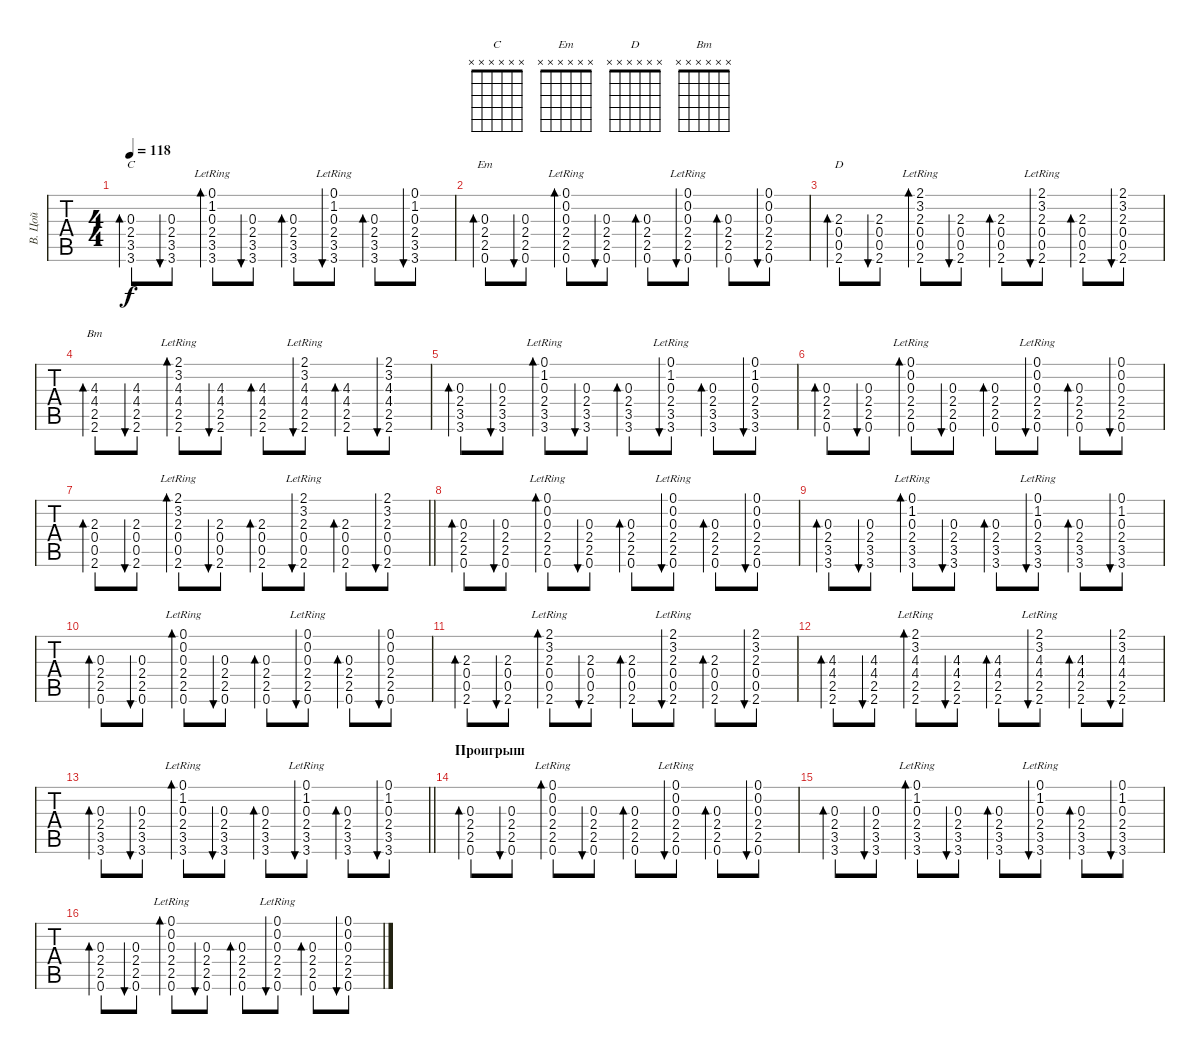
\track ("В. Цой" "В. Цой") {instrument acousticguitarsteel}
\staff {tabs}
\tuning (E4 B3 G3 D3 A2 E2) {hide}
\chord ("C" x x x x x x)
\chord ("Em" x x x x x x)
\chord ("D" x x x x x x)
\chord ("Bm" x x x x x x)
\ts (4 4)
\tempo 118
\clef g2
\ks c
(0.3 2.4 3.5 3.6).8{bd 30 ch "C" dy f} (0.3 2.4 3.5 3.6).8{bu 30} (0.1{lr} 1.2{lr} 0.3 2.4 3.5 3.6).8{bd 30} (0.3 2.4 3.5 3.6).8{bu 30} (0.3 2.4 3.5 3.6).8{bd 30} (0.1{lr} 1.2{lr} 0.3 2.4 3.5 3.6).8{bu 30} (0.3 2.4 3.5 3.6).8{bd 30} (0.1 1.2 0.3 2.4 3.5 3.6).8{bu 30} |
(0.3 2.4 2.5 0.6).8{bd 30 ch "Em"} (0.3 2.4 2.5 0.6).8{bu 30} (0.1{lr} 0.2{lr} 0.3 2.4 2.5 0.6).8{bd 30} (0.3 2.4 2.5 0.6).8{bu 30} (0.3 2.4 2.5 0.6).8{bd 30} (0.1{lr} 0.2{lr} 0.3 2.4 2.5 0.6).8{bu 30} (0.3 2.4 2.5 0.6).8{bd 30} (0.1 0.2 0.3 2.4 2.5 0.6).8{bu 30} |
(2.3 0.4 0.5 2.6).8{bd 30 ch "D"} (2.3 0.4 0.5 2.6).8{bu 30} (2.1{lr} 3.2{lr} 2.3 0.4 0.5 2.6).8{bd 30} (2.3 0.4 0.5 2.6).8{bu 30} (2.3 0.4 0.5 2.6).8{bd 30} (2.1{lr} 3.2{lr} 2.3 0.4 0.5 2.6).8{bu 30} (2.3 0.4 0.5 2.6).8{bd 30} (2.1 3.2 2.3 0.4 0.5 2.6).8{bu 30} |
(4.3 4.4 2.5 2.6).8{bd 30 ch "Bm"} (4.3 4.4 2.5 2.6).8{bu 30} (2.1{lr} 3.2{lr} 4.3 4.4 2.5 2.6).8{bd 30} (4.3 4.4 2.5 2.6).8{bu 30} (4.3 4.4 2.5 2.6).8{bd 30} (2.1{lr} 3.2{lr} 4.3 4.4 2.5 2.6).8{bu 30} (4.3 4.4 2.5 2.6).8{bd 30} (2.1 3.2 4.3 4.4 2.5 2.6).8{bu 30} |
(0.3 2.4 3.5 3.6).8{bd 30} (0.3 2.4 3.5 3.6).8{bu 30} (0.1{lr} 1.2{lr} 0.3 2.4 3.5 3.6).8{bd 30} (0.3 2.4 3.5 3.6).8{bu 30} (0.3 2.4 3.5 3.6).8{bd 30} (0.1{lr} 1.2{lr} 0.3 2.4 3.5 3.6).8{bu 30} (0.3 2.4 3.5 3.6).8{bd 30} (0.1 1.2 0.3 2.4 3.5 3.6).8{bu 30} |
(0.3 2.4 2.5 0.6).8{bd 30} (0.3 2.4 2.5 0.6).8{bu 30} (0.1{lr} 0.2{lr} 0.3 2.4 2.5 0.6).8{bd 30} (0.3 2.4 2.5 0.6).8{bu 30} (0.3 2.4 2.5 0.6).8{bd 30} (0.1{lr} 0.2{lr} 0.3 2.4 2.5 0.6).8{bu 30} (0.3 2.4 2.5 0.6).8{bd 30} (0.1 0.2 0.3 2.4 2.5 0.6).8{bu 30} |
\barLineRight lightlight
(2.3 0.4 0.5 2.6).8{bd 30} (2.3 0.4 0.5 2.6).8{bu 30} (2.1{lr} 3.2{lr} 2.3 0.4 0.5 2.6).8{bd 30} (2.3 0.4 0.5 2.6).8{bu 30} (2.3 0.4 0.5 2.6).8{bd 30} (2.1{lr} 3.2{lr} 2.3 0.4 0.5 2.6).8{bu 30} (2.3 0.4 0.5 2.6).8{bd 30} (2.1 3.2 2.3 0.4 0.5 2.6).8{bu 30} |
(0.3 2.4 2.5 0.6).8{bd 30} (0.3 2.4 2.5 0.6).8{bu 30} (0.1{lr} 0.2{lr} 0.3 2.4 2.5 0.6).8{bd 30} (0.3 2.4 2.5 0.6).8{bu 30} (0.3 2.4 2.5 0.6).8{bd 30} (0.1{lr} 0.2{lr} 0.3 2.4 2.5 0.6).8{bu 30} (0.3 2.4 2.5 0.6).8{bd 30} (0.1 0.2 0.3 2.4 2.5 0.6).8{bu 30} |
(0.3 2.4 3.5 3.6).8{bd 30} (0.3 2.4 3.5 3.6).8{bu 30} (0.1{lr} 1.2{lr} 0.3 2.4 3.5 3.6).8{bd 30} (0.3 2.4 3.5 3.6).8{bu 30} (0.3 2.4 3.5 3.6).8{bd 30} (0.1{lr} 1.2{lr} 0.3 2.4 3.5 3.6).8{bu 30} (0.3 2.4 3.5 3.6).8{bd 30} (0.1 1.2 0.3 2.4 3.5 3.6).8{bu 30} |
(0.3 2.4 2.5 0.6).8{bd 30} (0.3 2.4 2.5 0.6).8{bu 30} (0.1{lr} 0.2{lr} 0.3 2.4 2.5 0.6).8{bd 30} (0.3 2.4 2.5 0.6).8{bu 30} (0.3 2.4 2.5 0.6).8{bd 30} (0.1{lr} 0.2{lr} 0.3 2.4 2.5 0.6).8{bu 30} (0.3 2.4 2.5 0.6).8{bd 30} (0.1 0.2 0.3 2.4 2.5 0.6).8{bu 30} |
(2.3 0.4 0.5 2.6).8{bd 30} (2.3 0.4 0.5 2.6).8{bu 30} (2.1{lr} 3.2{lr} 2.3 0.4 0.5 2.6).8{bd 30} (2.3 0.4 0.5 2.6).8{bu 30} (2.3 0.4 0.5 2.6).8{bd 30} (2.1{lr} 3.2{lr} 2.3 0.4 0.5 2.6).8{bu 30} (2.3 0.4 0.5 2.6).8{bd 30} (2.1 3.2 2.3 0.4 0.5 2.6).8{bu 30} |
(4.3 4.4 2.5 2.6).8{bd 30} (4.3 4.4 2.5 2.6).8{bu 30} (2.1{lr} 3.2{lr} 4.3 4.4 2.5 2.6).8{bd 30} (4.3 4.4 2.5 2.6).8{bu 30} (4.3 4.4 2.5 2.6).8{bd 30} (2.1{lr} 3.2{lr} 4.3 4.4 2.5 2.6).8{bu 30} (4.3 4.4 2.5 2.6).8{bd 30} (2.1 3.2 4.3 4.4 2.5 2.6).8{bu 30} |
\barLineRight lightlight
(0.3 2.4 3.5 3.6).8{bd 30} (0.3 2.4 3.5 3.6).8{bu 30} (0.1{lr} 1.2{lr} 0.3 2.4 3.5 3.6).8{bd 30} (0.3 2.4 3.5 3.6).8{bu 30} (0.3 2.4 3.5 3.6).8{bd 30} (0.1{lr} 1.2{lr} 0.3 2.4 3.5 3.6).8{bu 30} (0.3 2.4 3.5 3.6).8{bd 30} (0.1 1.2 0.3 2.4 3.5 3.6).8{bu 30} |
\section ("" "Проигрыш")
(0.3 2.4 2.5 0.6).8{bd 30} (0.3 2.4 2.5 0.6).8{bu 30} (0.1{lr} 0.2{lr} 0.3 2.4 2.5 0.6).8{bd 30} (0.3 2.4 2.5 0.6).8{bu 30} (0.3 2.4 2.5 0.6).8{bd 30} (0.1{lr} 0.2{lr} 0.3 2.4 2.5 0.6).8{bu 30} (0.3 2.4 2.5 0.6).8{bd 30} (0.1 0.2 0.3 2.4 2.5 0.6).8{bu 30} |
(0.3 2.4 3.5 3.6).8{bd 30} (0.3 2.4 3.5 3.6).8{bu 30} (0.1{lr} 1.2{lr} 0.3 2.4 3.5 3.6).8{bd 30} (0.3 2.4 3.5 3.6).8{bu 30} (0.3 2.4 3.5 3.6).8{bd 30} (0.1{lr} 1.2{lr} 0.3 2.4 3.5 3.6).8{bu 30} (0.3 2.4 3.5 3.6).8{bd 30} (0.1 1.2 0.3 2.4 3.5 3.6).8{bu 30} |
(0.3 2.4 2.5 0.6).8{bd 30} (0.3 2.4 2.5 0.6).8{bu 30} (0.1{lr} 0.2{lr} 0.3 2.4 2.5 0.6).8{bd 30} (0.3 2.4 2.5 0.6).8{bu 30} (0.3 2.4 2.5 0.6).8{bd 30} (0.1{lr} 0.2{lr} 0.3 2.4 2.5 0.6).8{bu 30} (0.3 2.4 2.5 0.6).8{bd 30} (0.1 0.2 0.3 2.4 2.5 0.6).8{bu 30}
